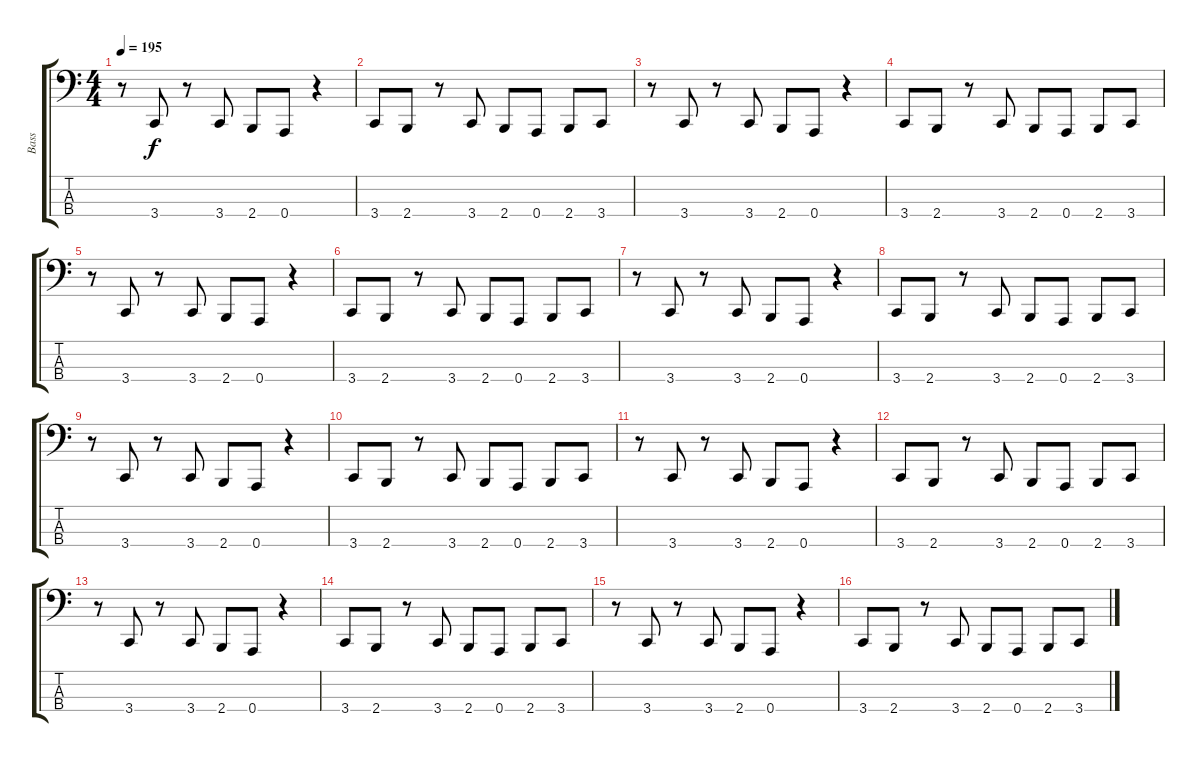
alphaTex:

\track ("Bass" "Bass") {instrument electricbasspick}
\staff {score tabs}
\tuning (C2 G1 D1 A0) {hide}
\ts (4 4)
\tempo 195
\clef f4
\ks c
r.8{dy f} 3.4.8 r.8 3.4.8 2.4.8 0.4.8 r.4 |
3.4.8 2.4.8 r.8 3.4.8 2.4.8 0.4.8 2.4.8 3.4.8 |
r.8 3.4.8 r.8 3.4.8 2.4.8 0.4.8 r.4 |
3.4.8 2.4.8 r.8 3.4.8 2.4.8 0.4.8 2.4.8 3.4.8 |
r.8 3.4.8 r.8 3.4.8 2.4.8 0.4.8 r.4 |
3.4.8 2.4.8 r.8 3.4.8 2.4.8 0.4.8 2.4.8 3.4.8 |
r.8 3.4.8 r.8 3.4.8 2.4.8 0.4.8 r.4 |
3.4.8 2.4.8 r.8 3.4.8 2.4.8 0.4.8 2.4.8 3.4.8 |
r.8 3.4.8 r.8 3.4.8 2.4.8 0.4.8 r.4 |
3.4.8 2.4.8 r.8 3.4.8 2.4.8 0.4.8 2.4.8 3.4.8 |
r.8 3.4.8 r.8 3.4.8 2.4.8 0.4.8 r.4 |
3.4.8 2.4.8 r.8 3.4.8 2.4.8 0.4.8 2.4.8 3.4.8 |
r.8 3.4.8 r.8 3.4.8 2.4.8 0.4.8 r.4 |
3.4.8 2.4.8 r.8 3.4.8 2.4.8 0.4.8 2.4.8 3.4.8 |
r.8 3.4.8 r.8 3.4.8 2.4.8 0.4.8 r.4 |
3.4.8 2.4.8 r.8 3.4.8 2.4.8 0.4.8 2.4.8 3.4.8
